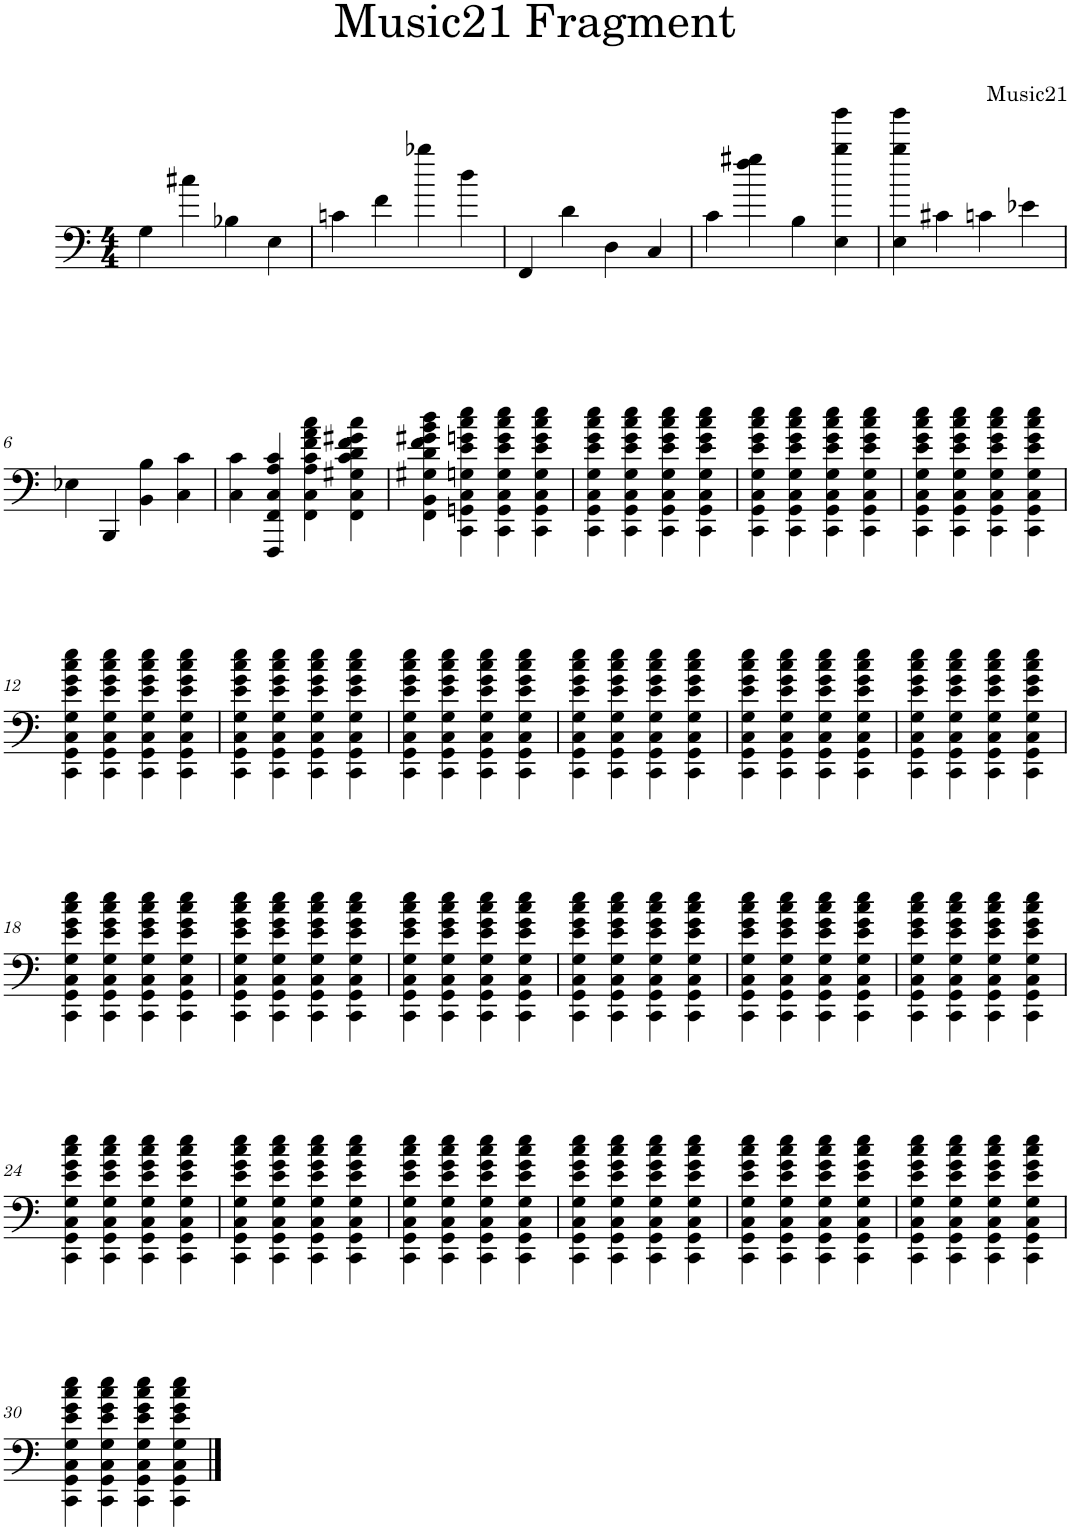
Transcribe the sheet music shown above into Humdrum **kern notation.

**kern
*part1
*staff1
*I"Piano
*I'Pno
*clefF4
*k[]
*M4/4
=1
4G\
4cc#X\
4B-X\
4E\
=2
4cn\
4f\
4bb-X\
4dd\
=3
4FF/
4d\
4D\
4C/
=4
4c\
4ff\ 4gg#X\
4B\
4E\ 4bb\ 4bbb\
=5
4E\ 4bb\ 4bbb\
4c#X\
4cn\
4e-X\
!!LO:LB:g=z
=6
4E-X\
4BBB/
4BB\ 4B\
4C\ 4c\
=7
4C\ 4c\
4FFF/ 4FF/ 4C/ 4A/ 4c/
4FF\ 4C\ 4A\ 4c\ 4f\ 4a\ 4cc\
4FF\ 4C\ 4G#X\ 4c\ 4d\ 4f\ 4g#X\ 4cc\
=8
4FF\ 4BB\ 4G#X\ 4d\ 4f\ 4g#X\ 4b\ 4dd\
4CC\ 4GGn\ 4C\ 4Gn\ 4e\ 4gn\ 4cc\ 4ee\
4CC\ 4GG\ 4C\ 4G\ 4e\ 4g\ 4cc\ 4ee\
4CC\ 4GG\ 4C\ 4G\ 4e\ 4g\ 4cc\ 4ee\
=9
4CC\ 4GG\ 4C\ 4G\ 4e\ 4g\ 4cc\ 4ee\
4CC\ 4GG\ 4C\ 4G\ 4e\ 4g\ 4cc\ 4ee\
4CC\ 4GG\ 4C\ 4G\ 4e\ 4g\ 4cc\ 4ee\
4CC\ 4GG\ 4C\ 4G\ 4e\ 4g\ 4cc\ 4ee\
=10
4CC\ 4GG\ 4C\ 4G\ 4e\ 4g\ 4cc\ 4ee\
4CC\ 4GG\ 4C\ 4G\ 4e\ 4g\ 4cc\ 4ee\
4CC\ 4GG\ 4C\ 4G\ 4e\ 4g\ 4cc\ 4ee\
4CC\ 4GG\ 4C\ 4G\ 4e\ 4g\ 4cc\ 4ee\
=11
4CC\ 4GG\ 4C\ 4G\ 4e\ 4g\ 4cc\ 4ee\
4CC\ 4GG\ 4C\ 4G\ 4e\ 4g\ 4cc\ 4ee\
4CC\ 4GG\ 4C\ 4G\ 4e\ 4g\ 4cc\ 4ee\
4CC\ 4GG\ 4C\ 4G\ 4e\ 4g\ 4cc\ 4ee\
!!LO:LB:g=z
=12
4CC\ 4GG\ 4C\ 4G\ 4e\ 4g\ 4cc\ 4ee\
4CC\ 4GG\ 4C\ 4G\ 4e\ 4g\ 4cc\ 4ee\
4CC\ 4GG\ 4C\ 4G\ 4e\ 4g\ 4cc\ 4ee\
4CC\ 4GG\ 4C\ 4G\ 4e\ 4g\ 4cc\ 4ee\
=13
4CC\ 4GG\ 4C\ 4G\ 4e\ 4g\ 4cc\ 4ee\
4CC\ 4GG\ 4C\ 4G\ 4e\ 4g\ 4cc\ 4ee\
4CC\ 4GG\ 4C\ 4G\ 4e\ 4g\ 4cc\ 4ee\
4CC\ 4GG\ 4C\ 4G\ 4e\ 4g\ 4cc\ 4ee\
=14
4CC\ 4GG\ 4C\ 4G\ 4e\ 4g\ 4cc\ 4ee\
4CC\ 4GG\ 4C\ 4G\ 4e\ 4g\ 4cc\ 4ee\
4CC\ 4GG\ 4C\ 4G\ 4e\ 4g\ 4cc\ 4ee\
4CC\ 4GG\ 4C\ 4G\ 4e\ 4g\ 4cc\ 4ee\
=15
4CC\ 4GG\ 4C\ 4G\ 4e\ 4g\ 4cc\ 4ee\
4CC\ 4GG\ 4C\ 4G\ 4e\ 4g\ 4cc\ 4ee\
4CC\ 4GG\ 4C\ 4G\ 4e\ 4g\ 4cc\ 4ee\
4CC\ 4GG\ 4C\ 4G\ 4e\ 4g\ 4cc\ 4ee\
=16
4CC\ 4GG\ 4C\ 4G\ 4e\ 4g\ 4cc\ 4ee\
4CC\ 4GG\ 4C\ 4G\ 4e\ 4g\ 4cc\ 4ee\
4CC\ 4GG\ 4C\ 4G\ 4e\ 4g\ 4cc\ 4ee\
4CC\ 4GG\ 4C\ 4G\ 4e\ 4g\ 4cc\ 4ee\
=17
4CC\ 4GG\ 4C\ 4G\ 4e\ 4g\ 4cc\ 4ee\
4CC\ 4GG\ 4C\ 4G\ 4e\ 4g\ 4cc\ 4ee\
4CC\ 4GG\ 4C\ 4G\ 4e\ 4g\ 4cc\ 4ee\
4CC\ 4GG\ 4C\ 4G\ 4e\ 4g\ 4cc\ 4ee\
!!LO:LB:g=z
=18
4CC\ 4GG\ 4C\ 4G\ 4e\ 4g\ 4cc\ 4ee\
4CC\ 4GG\ 4C\ 4G\ 4e\ 4g\ 4cc\ 4ee\
4CC\ 4GG\ 4C\ 4G\ 4e\ 4g\ 4cc\ 4ee\
4CC\ 4GG\ 4C\ 4G\ 4e\ 4g\ 4cc\ 4ee\
=19
4CC\ 4GG\ 4C\ 4G\ 4e\ 4g\ 4cc\ 4ee\
4CC\ 4GG\ 4C\ 4G\ 4e\ 4g\ 4cc\ 4ee\
4CC\ 4GG\ 4C\ 4G\ 4e\ 4g\ 4cc\ 4ee\
4CC\ 4GG\ 4C\ 4G\ 4e\ 4g\ 4cc\ 4ee\
=20
4CC\ 4GG\ 4C\ 4G\ 4e\ 4g\ 4cc\ 4ee\
4CC\ 4GG\ 4C\ 4G\ 4e\ 4g\ 4cc\ 4ee\
4CC\ 4GG\ 4C\ 4G\ 4e\ 4g\ 4cc\ 4ee\
4CC\ 4GG\ 4C\ 4G\ 4e\ 4g\ 4cc\ 4ee\
=21
4CC\ 4GG\ 4C\ 4G\ 4e\ 4g\ 4cc\ 4ee\
4CC\ 4GG\ 4C\ 4G\ 4e\ 4g\ 4cc\ 4ee\
4CC\ 4GG\ 4C\ 4G\ 4e\ 4g\ 4cc\ 4ee\
4CC\ 4GG\ 4C\ 4G\ 4e\ 4g\ 4cc\ 4ee\
=22
4CC\ 4GG\ 4C\ 4G\ 4e\ 4g\ 4cc\ 4ee\
4CC\ 4GG\ 4C\ 4G\ 4e\ 4g\ 4cc\ 4ee\
4CC\ 4GG\ 4C\ 4G\ 4e\ 4g\ 4cc\ 4ee\
4CC\ 4GG\ 4C\ 4G\ 4e\ 4g\ 4cc\ 4ee\
=23
4CC\ 4GG\ 4C\ 4G\ 4e\ 4g\ 4cc\ 4ee\
4CC\ 4GG\ 4C\ 4G\ 4e\ 4g\ 4cc\ 4ee\
4CC\ 4GG\ 4C\ 4G\ 4e\ 4g\ 4cc\ 4ee\
4CC\ 4GG\ 4C\ 4G\ 4e\ 4g\ 4cc\ 4ee\
!!LO:LB:g=z
=24
4CC\ 4GG\ 4C\ 4G\ 4e\ 4g\ 4cc\ 4ee\
4CC\ 4GG\ 4C\ 4G\ 4e\ 4g\ 4cc\ 4ee\
4CC\ 4GG\ 4C\ 4G\ 4e\ 4g\ 4cc\ 4ee\
4CC\ 4GG\ 4C\ 4G\ 4e\ 4g\ 4cc\ 4ee\
=25
4CC\ 4GG\ 4C\ 4G\ 4e\ 4g\ 4cc\ 4ee\
4CC\ 4GG\ 4C\ 4G\ 4e\ 4g\ 4cc\ 4ee\
4CC\ 4GG\ 4C\ 4G\ 4e\ 4g\ 4cc\ 4ee\
4CC\ 4GG\ 4C\ 4G\ 4e\ 4g\ 4cc\ 4ee\
=26
4CC\ 4GG\ 4C\ 4G\ 4e\ 4g\ 4cc\ 4ee\
4CC\ 4GG\ 4C\ 4G\ 4e\ 4g\ 4cc\ 4ee\
4CC\ 4GG\ 4C\ 4G\ 4e\ 4g\ 4cc\ 4ee\
4CC\ 4GG\ 4C\ 4G\ 4e\ 4g\ 4cc\ 4ee\
=27
4CC\ 4GG\ 4C\ 4G\ 4e\ 4g\ 4cc\ 4ee\
4CC\ 4GG\ 4C\ 4G\ 4e\ 4g\ 4cc\ 4ee\
4CC\ 4GG\ 4C\ 4G\ 4e\ 4g\ 4cc\ 4ee\
4CC\ 4GG\ 4C\ 4G\ 4e\ 4g\ 4cc\ 4ee\
=28
4CC\ 4GG\ 4C\ 4G\ 4e\ 4g\ 4cc\ 4ee\
4CC\ 4GG\ 4C\ 4G\ 4e\ 4g\ 4cc\ 4ee\
4CC\ 4GG\ 4C\ 4G\ 4e\ 4g\ 4cc\ 4ee\
4CC\ 4GG\ 4C\ 4G\ 4e\ 4g\ 4cc\ 4ee\
=29
4CC\ 4GG\ 4C\ 4G\ 4e\ 4g\ 4cc\ 4ee\
4CC\ 4GG\ 4C\ 4G\ 4e\ 4g\ 4cc\ 4ee\
4CC\ 4GG\ 4C\ 4G\ 4e\ 4g\ 4cc\ 4ee\
4CC\ 4GG\ 4C\ 4G\ 4e\ 4g\ 4cc\ 4ee\
!!LO:LB:g=z
=30
4CC\ 4GG\ 4C\ 4G\ 4e\ 4g\ 4cc\ 4ee\
4CC\ 4GG\ 4C\ 4G\ 4e\ 4g\ 4cc\ 4ee\
4CC\ 4GG\ 4C\ 4G\ 4e\ 4g\ 4cc\ 4ee\
4CC\ 4GG\ 4C\ 4G\ 4e\ 4g\ 4cc\ 4ee\
==
*-
